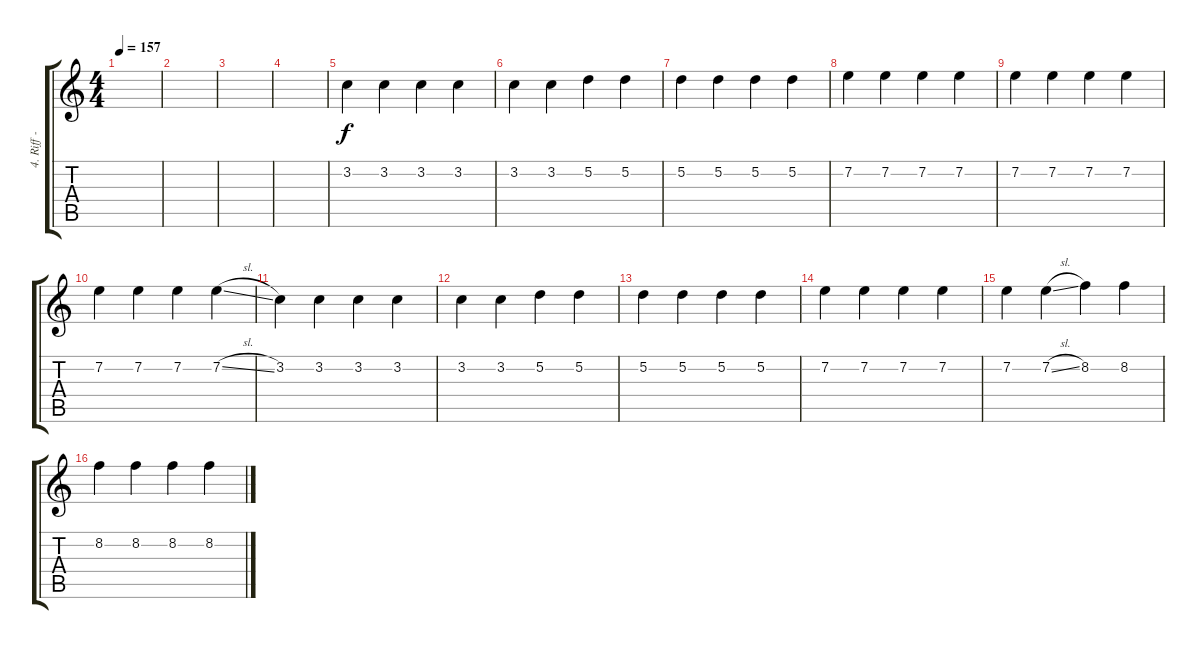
\track ("4. Riff - Background 2" "4. Riff - ") {instrument overdrivenguitar}
\staff {score tabs}
\tuning (D4 A3 F3 C3 G2 C2) {hide}
\ts (4 4)
\tempo 157
\clef g2
\ks c
|
|
|
|
3.2.4 3.2.4 3.2.4 3.2.4 |
3.2.4 3.2.4 5.2.4 5.2.4 |
5.2.4 5.2.4 5.2.4 5.2.4 |
7.2.4 7.2.4 7.2.4 7.2.4 |
7.2.4 7.2.4 7.2.4 7.2.4 |
7.2.4 7.2.4 7.2.4 7.2{sl}.4 |
3.2.4 3.2.4 3.2.4 3.2.4 |
3.2.4 3.2.4 5.2.4 5.2.4 |
5.2.4 5.2.4 5.2.4 5.2.4 |
7.2.4 7.2.4 7.2.4 7.2.4 |
7.2.4 7.2{sl}.4 8.2.4 8.2.4 |
8.2.4 8.2.4 8.2.4 8.2.4
